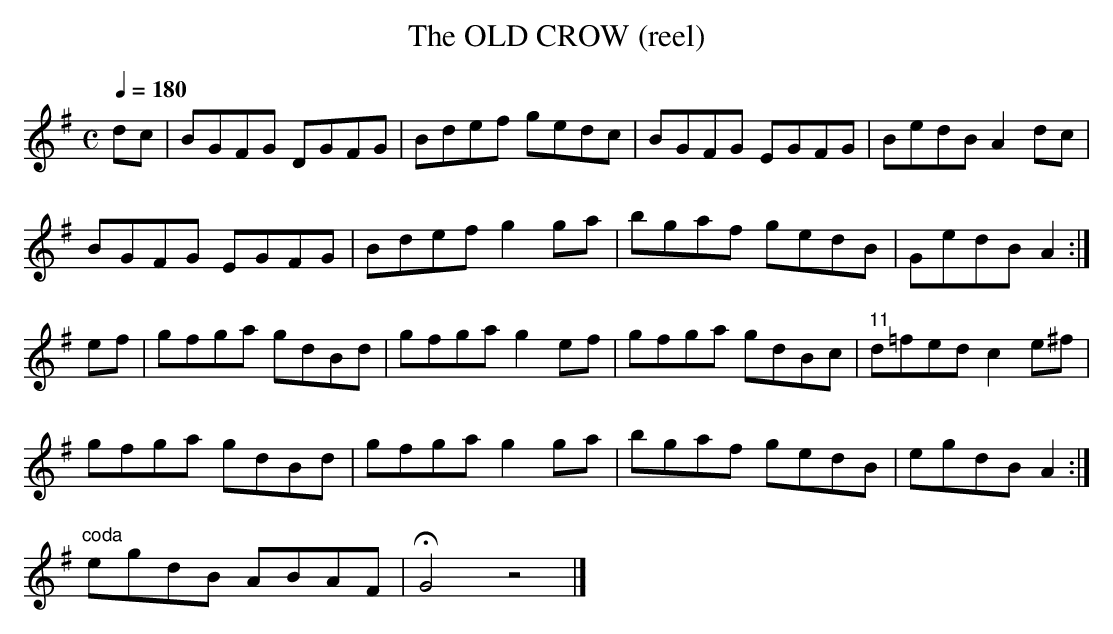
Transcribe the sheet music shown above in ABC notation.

X:1
T:OLD CROW (reel), The
Q:1/4=180
M:C
L:1/8
K:G
dc|BGFG DGFG|Bdef gedc|BGFG EGFG|BedB A2dc |
BGFG EGFG|Bdef g2ga|bgaf gedB|GedB A2 :|
ef|gfga gdBd|gfga g2ef|gfga gdBc|"^11"d=fed c2e^f |
gfga gdBd|gfga g2ga|bgaf gedB|egdB A2 :|
"^coda"egdB ABAF|HG4z4|]
